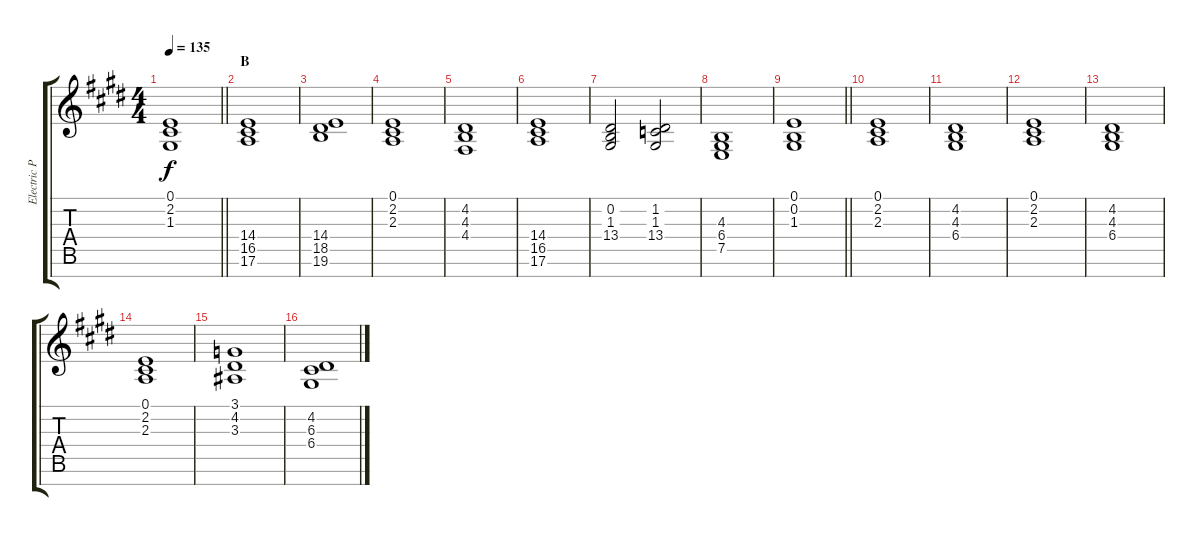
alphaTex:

\track ("Electric Piano" "Electric P") {instrument harpsichord}
\staff {score tabs}
\tuning (E4 B3 G3 D3 A2 E2 B1) {hide}
\ts (4 4)
\tempo 135
\clef g2
\barLineRight lightlight
\ks e
(0.1 2.2 1.3).1{dy f} |
\section ("" "B")
(14.4 16.5 17.6).1 |
(14.4 18.5 19.6).1 |
(0.1 2.2 2.3).1 |
(4.2 4.3 4.4).1 |
(14.4 16.5 17.6).1 |
(0.2 1.3 13.4).2 (1.2 1.3 13.4).2 |
(4.3 6.4 7.5).1 |
\barLineRight lightlight
(0.1 0.2 1.3).1 |
(0.1 2.2 2.3).1 |
(4.2 4.3 6.4).1 |
(0.1 2.2 2.3).1 |
(4.2 4.3 6.4).1 |
(0.1 2.2 2.3).1 |
(3.1 4.2 3.3).1 |
(4.2 6.3 6.4).1
